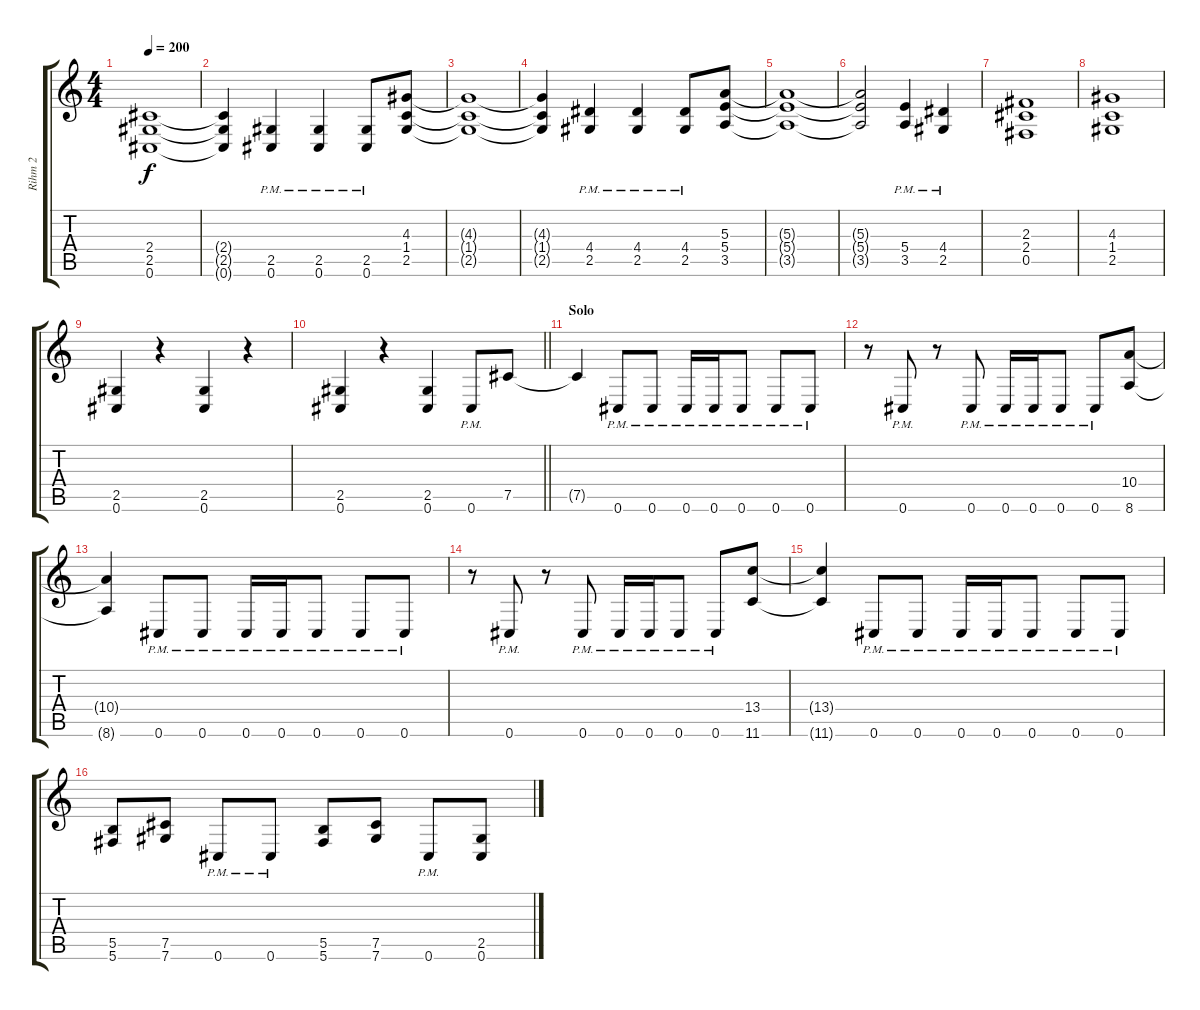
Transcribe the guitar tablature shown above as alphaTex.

\track ("Rihm 2" "Rihm 2") {instrument distortionguitar}
\staff {score tabs}
\tuning (Db4 Ab3 E3 B2 Gb2 Db2) {hide}
\ts (4 4)
\tempo 200
\clef g2
\ks c
(2.4 2.5 0.6).1{dy f} |
(2.4{t} 2.5{t} 0.6{t}).4 (2.5{pm} 0.6{pm}).4 (2.5{pm} 0.6{pm}).4 (2.5{pm} 0.6{pm}).8 (4.3 1.4 2.5).8 |
(4.3{t} 1.4{t} 2.5{t}).1 |
(4.3{t} 1.4{t} 2.5{t}).4 (4.4{pm} 2.5{pm}).4 (4.4{pm} 2.5{pm}).4 (4.4{pm} 2.5{pm}).8 (5.3 5.4 3.5).8 |
(5.3{t} 5.4{t} 3.5{t}).1 |
(5.3{t} 5.4{t} 3.5{t}).2 (5.4{pm} 3.5{pm}).4 (4.4{pm} 2.5{pm}).4 |
(2.3 2.4 0.5).1 |
(4.3 1.4 2.5).1 |
(2.5 0.6).4 r.4 (2.5 0.6).4 r.4 |
\barLineRight lightlight
(2.5 0.6).4 r.4 (2.5 0.6).4 0.6{pm}.8 7.5.8 |
\section ("" "Solo")
7.5{t}.4 0.6{pm}.8 0.6{pm}.8 0.6{pm}.16 0.6{pm}.16 0.6{pm}.8 0.6{pm}.8 0.6{pm}.8 |
r.8 0.6{pm}.8 r.8 0.6{pm}.8 0.6{pm}.16 0.6{pm}.16 0.6{pm}.8 0.6{pm}.8 (10.4 8.6).8 |
(10.4{t} 8.6{t}).4 0.6{pm}.8 0.6{pm}.8 0.6{pm}.16 0.6{pm}.16 0.6{pm}.8 0.6{pm}.8 0.6{pm}.8 |
r.8 0.6{pm}.8 r.8 0.6{pm}.8 0.6{pm}.16 0.6{pm}.16 0.6{pm}.8 0.6{pm}.8 (13.4 11.6).8 |
(13.4{t} 11.6{t}).4 0.6{pm}.8 0.6{pm}.8 0.6{pm}.16 0.6{pm}.16 0.6{pm}.8 0.6{pm}.8 0.6{pm}.8 |
(5.5 5.6).8 (7.5 7.6).8 0.6{pm}.8 0.6{pm}.8 (5.5 5.6).8 (7.5 7.6).8 0.6{pm}.8 (2.5 0.6).8
